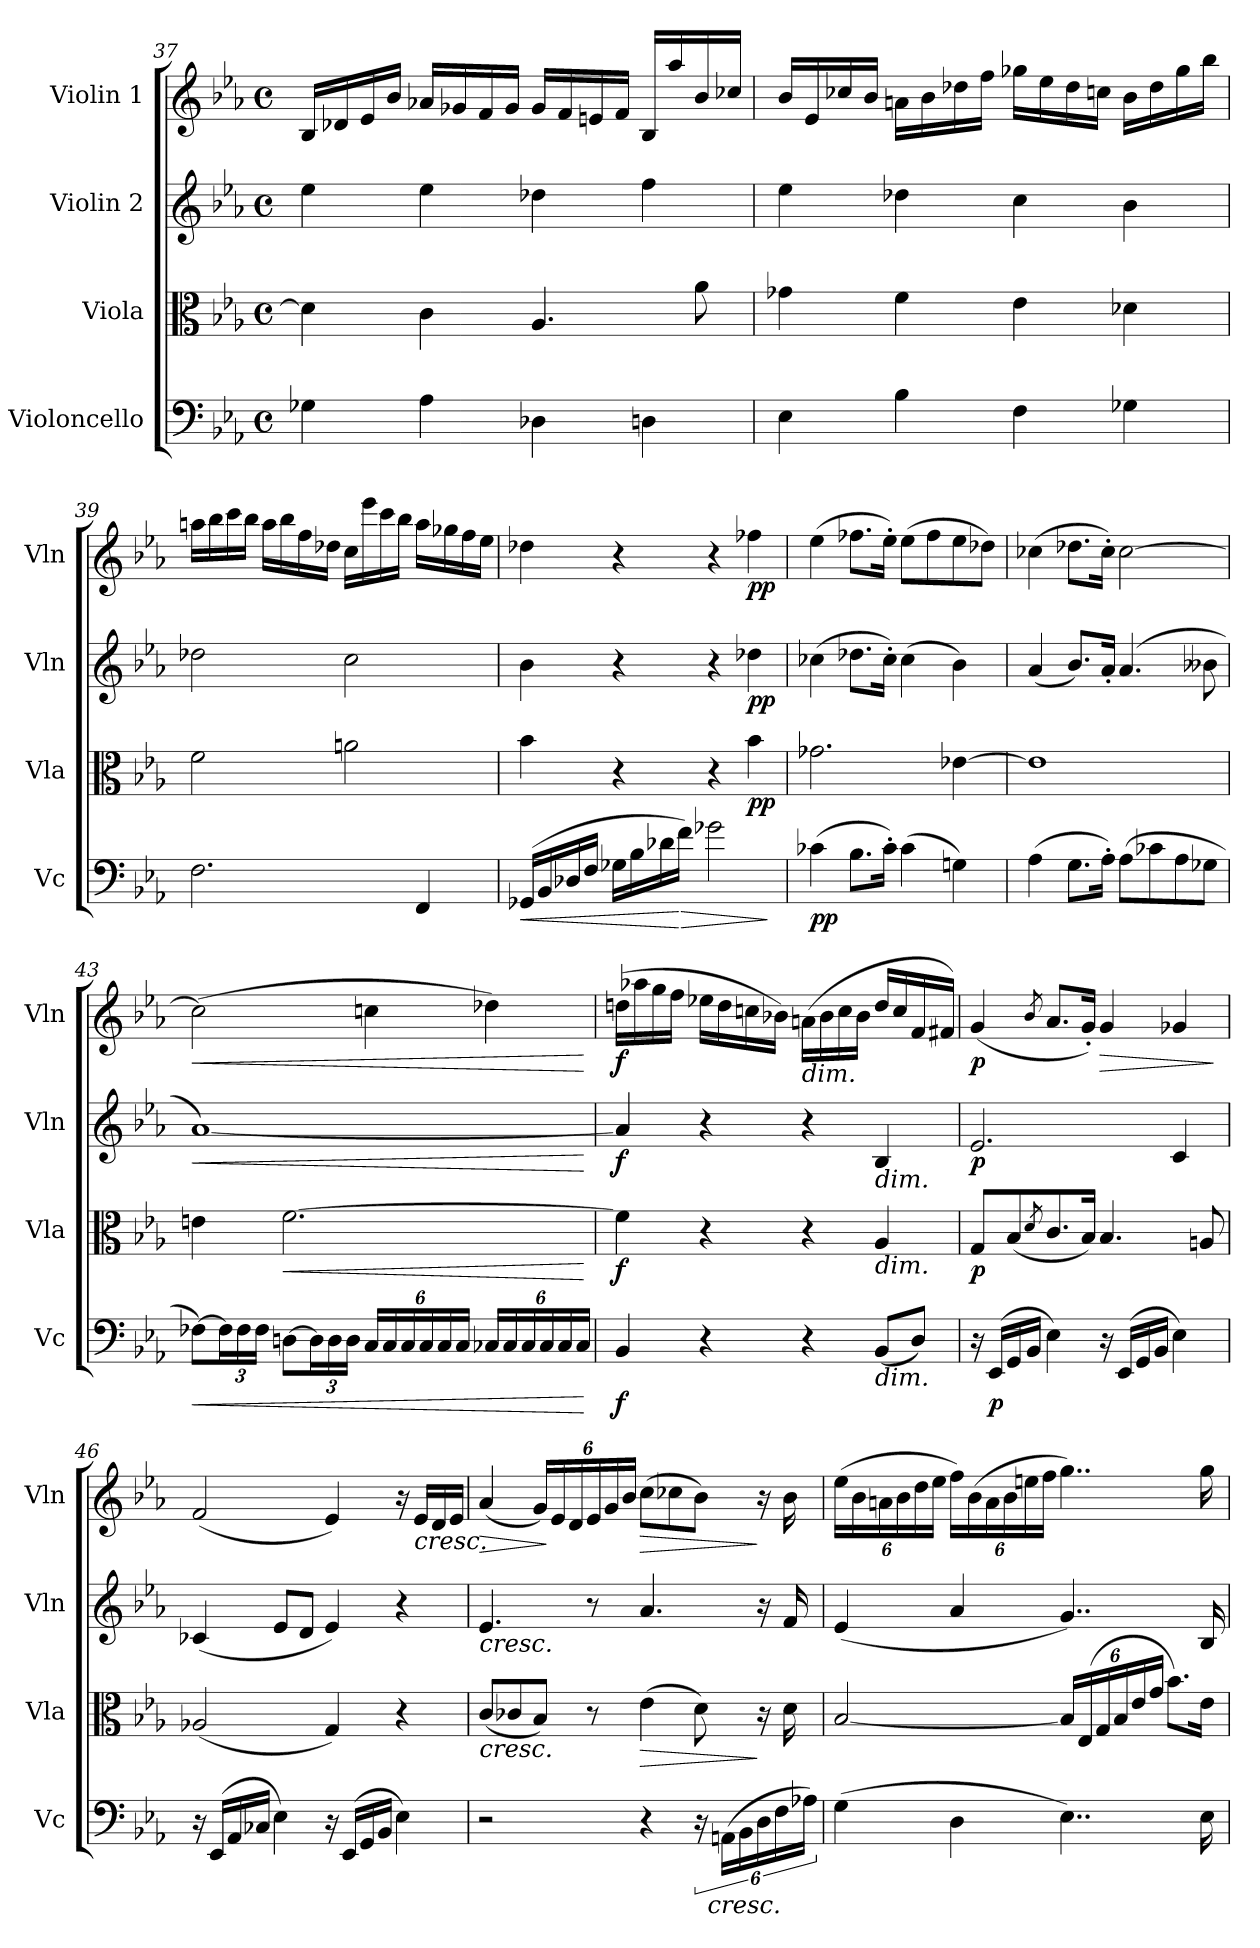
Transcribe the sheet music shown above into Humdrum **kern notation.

**kern	**dynam	**kern	**dynam	**kern	**dynam	**kern	**dynam
*part4	*part4	*part3	*part3	*part2	*part2	*part1	*part1
*staff4	*staff4	*staff3	*staff3	*staff2	*staff2	*staff1	*staff1
*I"Violoncello	*	*I"Viola	*	*I"Violin 2	*	*I"Violin 1	*
*I'Vc	*	*I'Vla	*	*I'Vln	*	*I'Vln	*
*clefF4	*	*clefC3	*	*clefG2	*	*clefG2	*
*k[b-e-a-]	*	*k[b-e-a-]	*	*k[b-e-a-]	*	*k[b-e-a-]	*
*M4/4	*	*M4/4	*	*M4/4	*	*M4/4	*
*met(c)	*	*met(c)	*	*met(c)	*	*met(c)	*
=37	=37	=37	=37	=37	=37	=37	=37
4G-X\	.	4d-\]	.	4ee-\	.	16B-/LL	.
.	.	.	.	.	.	16d-X/	.
.	.	.	.	.	.	16e-/	.
.	.	.	.	.	.	16b-/JJ	.
4A-\	.	4c\	.	4ee-\	.	16a-X/LL	.
.	.	.	.	.	.	16g-X/	.
.	.	.	.	.	.	16f/	.
.	.	.	.	.	.	16g-/JJ	.
4D-X\	.	4.A-/	.	4dd-X\	.	16g-/LL	.
.	.	.	.	.	.	16f/	.
.	.	.	.	.	.	16en/	.
.	.	.	.	.	.	16f/JJ	.
4Dn\	.	.	.	4ff\	.	16B-/LL	.
.	.	.	.	.	.	16aa-/	.
.	.	8a-\	.	.	.	16b-/	.
.	.	.	.	.	.	16cc-X/JJ	.
=38	=38	=38	=38	=38	=38	=38	=38
4E-\	.	4g-X\	.	4ee-\	.	16b-/LL	.
.	.	.	.	.	.	16e-/	.
.	.	.	.	.	.	16cc-X/	.
.	.	.	.	.	.	16b-/JJ	.
4B-\	.	4f\	.	4dd-X\	.	16an\LL	.
.	.	.	.	.	.	16b-\	.
.	.	.	.	.	.	16dd-X\	.
.	.	.	.	.	.	16ff\JJ	.
4F\	.	4e-\	.	4cc\	.	16gg-X\LL	.
.	.	.	.	.	.	16ee-\	.
.	.	.	.	.	.	16dd-\	.
.	.	.	.	.	.	16ccn\JJ	.
4G-X\	.	4d-X\	.	4b-\	.	16b-\LL	.
.	.	.	.	.	.	16dd-\	.
.	.	.	.	.	.	16gg-\	.
.	.	.	.	.	.	16bb-\JJ	.
=39	=39	=39	=39	=39	=39	=39	=39
2.F\	.	2f\	.	2dd-X\	.	16aan\LL	.
.	.	.	.	.	.	16bb-\	.
.	.	.	.	.	.	16ccc\	.
.	.	.	.	.	.	16bb-\JJ	.
.	.	.	.	.	.	16aa\LL	.
.	.	.	.	.	.	16bb-\	.
.	.	.	.	.	.	16ff\	.
.	.	.	.	.	.	16dd-X\JJ	.
.	.	2an\	.	2cc\	.	16cc\LL	.
.	.	.	.	.	.	16eee-\	.
.	.	.	.	.	.	16ccc\	.
.	.	.	.	.	.	16bb-\JJ	.
4FF/	.	.	.	.	.	16aa\LL	.
.	.	.	.	.	.	16gg-X\	.
.	.	.	.	.	.	16ff\	.
.	.	.	.	.	.	16ee-\JJ	.
!!LO:LB:g=z
=40	=40	=40	=40	=40	=40	=40	=40
!	!LO:HP:b	!	!	!	!	!	!
(>16GG-X/LL	<	4b-\	.	4b-\	.	4dd-X\	.
16BB-/	.	.	.	.	.	.	.
16D-X/	.	.	.	.	.	.	.
16F/JJ	.	.	.	.	.	.	.
16G-X\LL	.	4r	.	4r	.	4r	.
16B-\	.	.	.	.	.	.	.
16d-X\	.	.	.	.	.	.	.
!	!LO:HP:n=1:b	!	!	!	!	!	!
16f\JJ)	[ >	.	.	.	.	.	.
2g-X\	.	4r	.	4r	.	4r	.
!	!	!	!LO:DY:b	!	!LO:DY:b	!	!LO:DY:b
.	.	4b-\	pp	4dd-X\	pp	4ff-X\	pp
.	]	.	.	.	.	.	.
=41	=41	=41	=41	=41	=41	=41	=41
!	!LO:DY:b	!	!	!	!	!	!
(>4c-X\	pp	2.g-X\	.	(>4cc-X\	.	(>4ee-\	.
8.B-\L	.	.	.	8.dd-X\L	.	8.ff-X\L	.
16c-'\Jk)	.	.	.	16cc-'\Jk)	.	16ee-'\Jk)	.
(>4c-\	.	.	.	(>4cc-\	.	(>8ee-\L	.
.	.	.	.	.	.	8ff-\	.
4Gn\)	.	[4e-X\	.	4b-\)	.	8ee-\	.
.	.	.	.	.	.	8dd-X\J)	.
=42	=42	=42	=42	=42	=42	=42	=42
(>4A-\	.	1e-]	.	(<4a-/	.	(>4cc-X\	.
8.G\L	.	.	.	8.b-/L)	.	8.dd-X\L	.
16A-'\Jk)	.	.	.	16a-'/Jk	.	16cc-'\Jk)	.
(>8A-\L	.	.	.	(>4.a-/	.	[2cc-\	.
8c-X\	.	.	.	.	.	.	.
8A-\	.	.	.	.	.	.	.
8G-X\J	.	.	.	8b--X\	.	.	.
=43	=43	=43	=43	=43	=43	=43	=43
!	!LO:HP:b	!	!	!	!LO:HP:b	!	!LO:HP:b
[8F-X\L)	<	4en\	.	[1a-)	<	(>2cc-\]	<
*Xbrackettup	*	*	*	*	*	*	*
24F-\L]	.	.	.	.	.	.	.
24F-\	.	.	.	.	.	.	.
24F-\JJ	.	.	.	.	.	.	.
!	!	!	!LO:HP:b	!	!	!	!
[8Dn\L	.	[2.f\	<	.	.	.	.
24D\L]	.	.	.	.	.	.	.
24D\	.	.	.	.	.	.	.
24D\JJ	.	.	.	.	.	.	.
24C/LL	.	.	.	.	.	4ccn\	.
24C/	.	.	.	.	.	.	.
24C/	.	.	.	.	.	.	.
24C/	.	.	.	.	.	.	.
24C/	.	.	.	.	.	.	.
24C/JJ	.	.	.	.	.	.	.
24C-X/LL	.	.	.	.	.	4dd-X\)	.
24C-/	.	.	.	.	.	.	.
24C-/	.	.	.	.	.	.	.
24C-/	.	.	.	.	.	.	.
24C-/	.	.	.	.	.	.	.
24C-/JJ	.	.	.	.	.	.	.
.	[	.	[	.	[	.	[
=44	=44	=44	=44	=44	=44	=44	=44
!	!LO:DY:b	!	!LO:DY:b	!	!LO:DY:b	!	!LO:DY:b
4BB-/	f	4f\]	f	4a-/]	f	(>16ddn\LL	f
.	.	.	.	.	.	16aa-X\	.
.	.	.	.	.	.	16gg\	.
.	.	.	.	.	.	16ff\JJ	.
4r	.	4r	.	4r	.	16ee-X\LL	.
.	.	.	.	.	.	16dd\	.
.	.	.	.	.	.	16ccn\	.
.	.	.	.	.	.	16b-X\JJ)	.
!	!	!	!	!	!	!LO:TX:b:i:t=dim.	!
4r	.	4r	.	4r	.	(>16an\LL	.
.	.	.	.	.	.	16b-\	.
.	.	.	.	.	.	16cc\	.
.	.	.	.	.	.	16b-\JJ	.
!	!	!	!	!LO:TX:b:i:t=dim.	!	!	!
!	!	!LO:TX:b:i:t=dim.	!	!	!	!	!
!LO:TX:b:i:t=dim.	!	!	!	!	!	!	!
(<8BB-/L	.	4A-/	.	4B-/	.	16dd/LL	.
.	.	.	.	.	.	16cc/	.
8D/J)	.	.	.	.	.	16f/	.
.	.	.	.	.	.	16f#X/JJ)	.
!!LO:PB:g=z
=45	=45	=45	=45	=45	=45	=45	=45
!	!	!	!LO:DY:b	!	!LO:DY:b	!	!LO:DY:b
16r	.	8G/L	p	2.e-/	p	(<4g/	p
!	!LO:DY:b	!	!	!	!	!	!
(>16EE-/LL	p	.	.	.	.	.	.
16GG/	.	(<8B-/	.	.	.	.	.
16BB-/JJ	.	.	.	.	.	.	.
.	.	8qd/	.	.	.	8qb-/	.
4E-\)	.	8.c/	.	.	.	8.a-/L	.
.	.	16B-/Jk)	.	.	.	16g'/Jk)	.
!	!	!	!	!	!	!	!LO:HP:b
16r	.	4.B-/	.	.	.	4g/	>
(>16EE-/LL	.	.	.	.	.	.	.
16GG/	.	.	.	.	.	.	.
16BB-/JJ	.	.	.	.	.	.	.
4E-\)	.	.	.	4c/	.	4g-X/	.
.	.	8An/	.	.	.	.	.
.	.	.	.	.	.	.	]
=46	=46	=46	=46	=46	=46	=46	=46
16r	.	(<2A-X/	.	(<4c-X/	.	(<2f/	.
(>16EE-/LL	.	.	.	.	.	.	.
16AA-/	.	.	.	.	.	.	.
16C-X/JJ	.	.	.	.	.	.	.
4E-\)	.	.	.	8e-/L	.	.	.
.	.	.	.	8d/J	.	.	.
16r	.	4G/)	.	4e-/)	.	4e-/)	.
(>16EE-/LL	.	.	.	.	.	.	.
16GG/	.	.	.	.	.	.	.
16BB-/JJ	.	.	.	.	.	.	.
4E-\)	.	4r	.	4r	.	16r	.
!	!	!	!	!	!	!LO:TX:b:i:t=cresc.	!
.	.	.	.	.	.	16e-/LL	.
.	.	.	.	.	.	16d/	.
.	.	.	.	.	.	16e-/JJ	.
=47	=47	=47	=47	=47	=47	=47	=47
!	!	!	!	!LO:TX:b:i:t=cresc.	!	!	!
!	!	!LO:TX:b:i:t=cresc.	!	!	!	!	!
!	!	!	!	!	!	!	!LO:HP:b
2r	.	(<8c/L	.	4.e-/	.	(<4a-/	>
.	.	8c-X/	.	.	.	.	.
*	*	*	*	*	*	*Xbrackettup	*
.	.	8B-/J)	.	.	.	24g/LL)	.
.	.	.	.	.	.	24e-/	]
.	.	.	.	.	.	24d/	.
.	.	8r	.	8r	.	24e-/	.
.	.	.	.	.	.	24g/	.
.	.	.	.	.	.	24b-/JJ	.
!	!	!	!LO:HP:b	!	!	!	!LO:HP:b
4r	.	(>4e-\	>	4.a-/	.	(>8cc\L	>
.	.	.	.	.	.	8cc-X\	.
*brackettup	*	*	*	*	*	*	*
24r	.	8d\)	.	.	.	8b-\J)	.
!LO:TX:b:i:t=cresc.	!	!	!	!	!	!	!
(>24AAn\LL	.	.	.	.	.	.	.
24BB-\	.	.	.	.	.	.	.
*Xbrackettup	*	*	*	*	*	*	*
24D\	.	16r	]	16r	.	16r	]
24F\	.	.	.	.	.	.	.
.	.	16d\	.	16f/	.	16b-\	.
24A-X\JJ)	.	.	.	.	.	.	.
=48	=48	=48	=48	=48	=48	=48	=48
(>4G\	.	[2B-/	.	(<4e-/	.	(>24ee-\LL	.
.	.	.	.	.	.	24b-\	.
.	.	.	.	.	.	24an\	.
.	.	.	.	.	.	24b-\	.
.	.	.	.	.	.	24dd\	.
.	.	.	.	.	.	24ee-\JJ	.
4D\	.	.	.	4a-/	.	24ff\LL)	.
.	.	.	.	.	.	(>24b-\	.
.	.	.	.	.	.	24a\	.
.	.	.	.	.	.	24b-\	.
.	.	.	.	.	.	24een\	.
.	.	.	.	.	.	24ff\JJ	.
*	*	*Xbrackettup	*	*	*	*	*
4..E-\)	.	24B-/LL]	.	4..g/)	.	4..gg\)	.
.	.	(<24E-/	.	.	.	.	.
.	.	24G/	.	.	.	.	.
.	.	24B-/	.	.	.	.	.
.	.	24e-/	.	.	.	.	.
.	.	24g/JJ	.	.	.	.	.
.	.	8.b-\L)	.	.	.	.	.
16E-\	.	16e-\Jk	.	16B-/	.	16gg\	.
=	=	=	=	=	=	=	=
*-	*-	*-	*-	*-	*-	*-	*-
